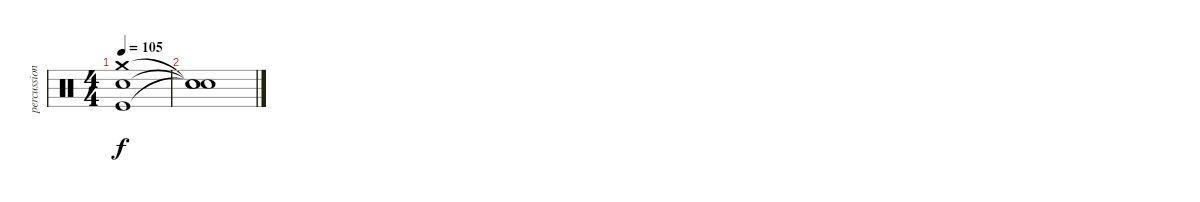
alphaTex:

\track ("percussions" "percussion") {instrument percussion}
\staff {score}
\articulation defaults
\ts (4 4)
\tempo 105
\clef neutral
\ks c
("Crash medium (hit)" "Snare (hit) 2" "Kick (hit)").1{dy f} |
("Snare (hit)"{t} "Snare (hit)"{t} "Snare (hit)"{t}).1
